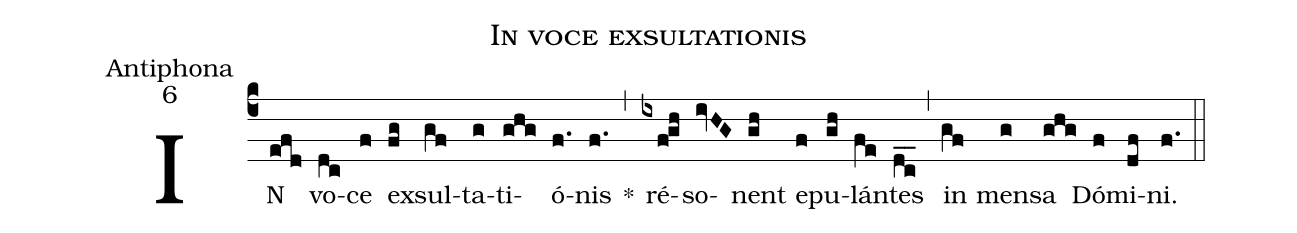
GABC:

name:In voce exsultationis;
office-part:Antiphona;
mode:6;
%%
(c4)
IN(efd) vo(dc)ce(f) ex(fg)sul(gf)ta(g)ti(ghg)ó(f.)nis(f.) *(,)
ré(ixf!gh)so(ivHG)nent(gh) e(f)pu(gh)lán(fe)tes(dc__) (,)
in(gf) men(g)sa(ghg) Dó(f)mi(df)ni.(f.) (::)
